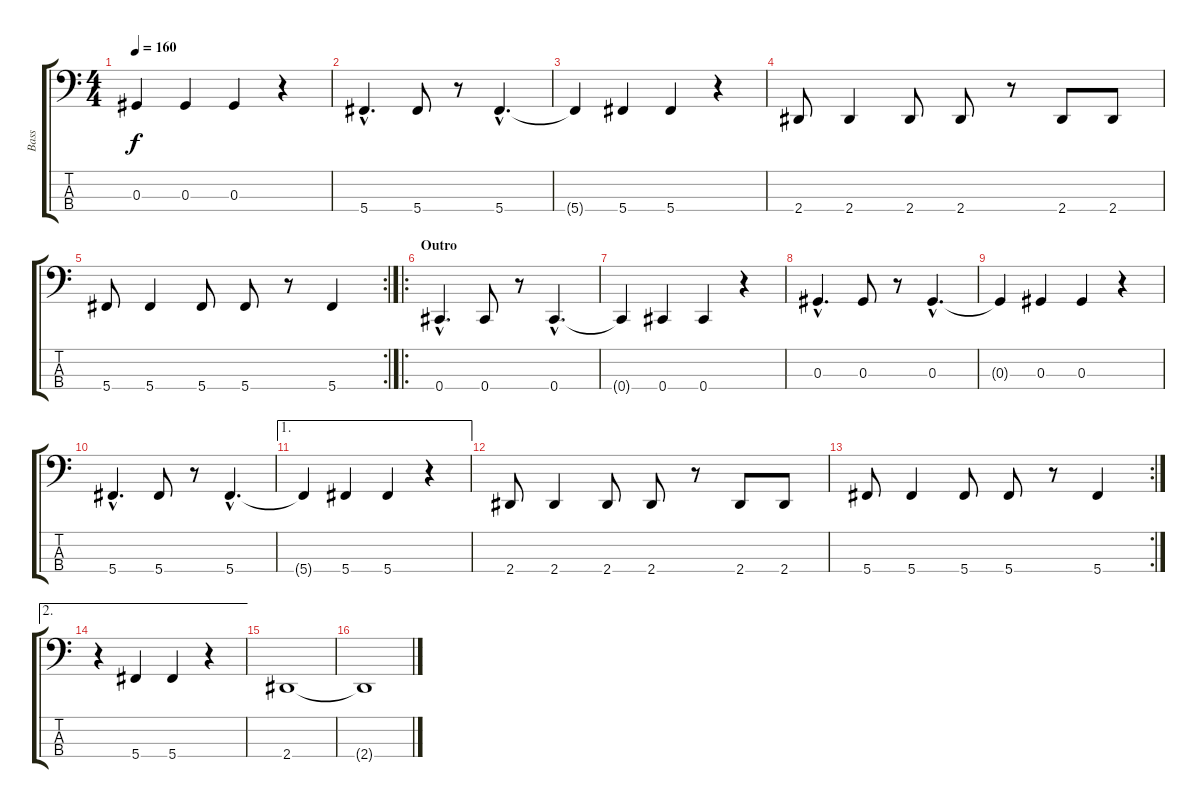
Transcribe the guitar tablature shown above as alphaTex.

\track ("Bass" "Bass") {instrument electricbassfinger}
\staff {score tabs}
\tuning (Gb2 Db2 Ab1 Db1) {hide}
\ts (4 4)
\tempo 160
\clef f4
\ks c
0.3{t}.4{dy f} 0.3.4 0.3.4 r.4 |
5.4{hac}.4{d} 5.4.8 r.8 5.4{hac}.4{d} |
5.4{t}.4 5.4.4 5.4.4 r.4 |
2.4.8 2.4.4 2.4.8 2.4.8 r.8 2.4.8 2.4.8 |
\rc 2
5.4.8 5.4.4 5.4.8 5.4.8 r.8 5.4.4 |
\ro
\section ("" "Outro")
0.4{hac}.4{d} 0.4.8 r.8 0.4{hac}.4{d} |
0.4{t}.4 0.4.4 0.4.4 r.4 |
0.3{hac}.4{d} 0.3.8 r.8 0.3{hac}.4{d} |
0.3{t}.4 0.3.4 0.3.4 r.4 |
5.4{hac}.4{d} 5.4.8 r.8 5.4{hac}.4{d} |
\ae 1
5.4{t}.4 5.4.4 5.4.4 r.4 |
2.4.8 2.4.4 2.4.8 2.4.8 r.8 2.4.8 2.4.8 |
\rc 2
5.4.8 5.4.4 5.4.8 5.4.8 r.8 5.4.4 |
\ae 2
r.4 5.4.4 5.4.4 r.4 |
2.4.1{volume 7} |
2.4{t}.1
